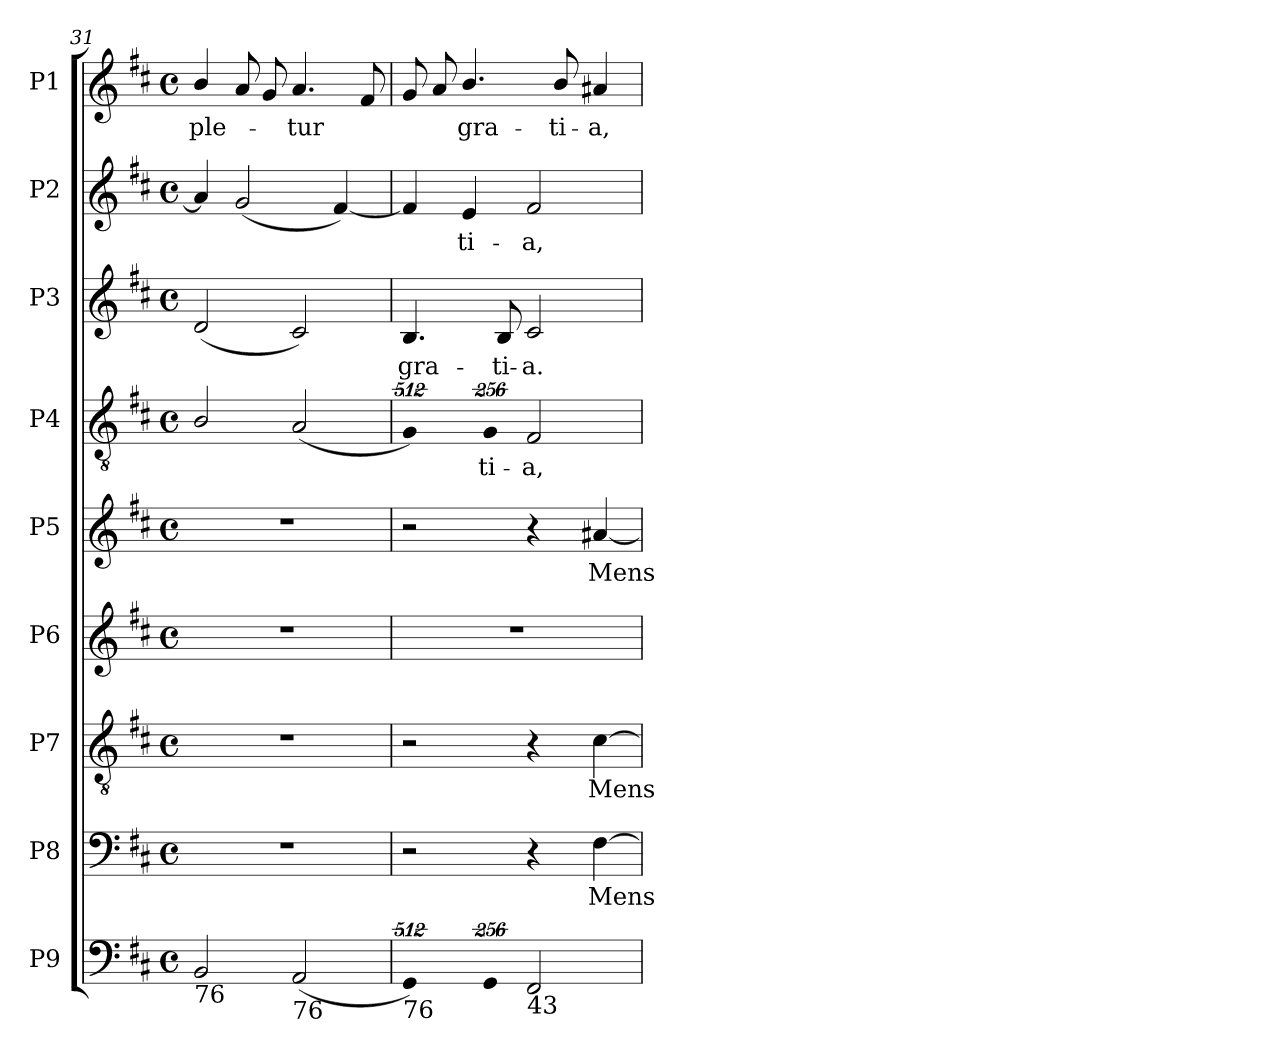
**kern	**kern	**text	**kern	**text	**kern	**kern	**text	**kern	**text	**kern	**text	**kern	**text	**kern	**text
*part9	*part8	*part8	*part7	*part7	*part6	*part5	*part5	*part4	*part4	*part3	*part3	*part2	*part2	*part1	*part1
*staff9	*staff8	*staff8	*staff7	*staff7	*staff6	*staff5	*staff5	*staff4	*staff4	*staff3	*staff3	*staff2	*staff2	*staff1	*staff1
*I"P9	*I"P8	*	*I"P7	*	*I"P6	*I"P5	*	*I"P4	*	*I"P3	*	*I"P2	*	*I"P1	*
*clefF4	*clefF4	*	*clefGv2	*	*clefG2	*clefG2	*	*clefGv2	*	*clefG2	*	*clefG2	*	*clefG2	*
*	*	*	*ITrd7c12	*	*	*	*	*ITrd7c12	*	*	*	*	*	*	*
*k[f#c#]	*k[f#c#]	*	*k[f#c#]	*	*k[f#c#]	*k[f#c#]	*	*k[f#c#]	*	*k[f#c#]	*	*k[f#c#]	*	*k[f#c#]	*
*D:	*D:	*	*D:	*	*D:	*D:	*	*D:	*	*D:	*	*D:	*	*D:	*
*M4/4	*M4/4	*	*M4/4	*	*M4/4	*M4/4	*	*M4/4	*	*M4/4	*	*M4/4	*	*M4/4	*
*met(c)	*met(c)	*	*met(c)	*	*met(c)	*met(c)	*	*met(c)	*	*met(c)	*	*met(c)	*	*met(c)	*
=31	=31	=31	=31	=31	=31	=31	=31	=31	=31	=31	=31	=31	=31	=31	=31
!LO:TX:b:t=76	!	!	!	!	!	!	!	!	!	!	!	!	!	!	!
!	!	!	!	!	!	!	!	!	!	!	!	!	!	!	!LO:LY:b:color=#000000
2BBi/	1r	.	1r	.	1r	1r	.	2BBi/	.	(2di/	.	4ai/]	.	4bi/	-ple-
.	.	.	.	.	.	.	.	.	.	.	.	(2gi/	.	8ai/	.
.	.	.	.	.	.	.	.	.	.	.	.	.	.	8gi/	.
!LO:TX:b:t=76	!	!	!	!	!	!	!	!	!	!	!	!	!	!	!
!	!	!	!	!	!	!	!	!	!	!	!	!	!	!	!LO:LY:b:color=#000000
(2AAi/	.	.	.	.	.	.	.	(2AAi/	.	2c#i/)	.	.	.	4.ai/	-tur
.	.	.	.	.	.	.	.	.	.	.	.	[4f#i/)	.	.	.
.	.	.	.	.	.	.	.	.	.	.	.	.	.	8f#i/	.
=32	=32	=32	=32	=32	=32	=32	=32	=32	=32	=32	=32	=32	=32	=32	=32
!LO:N:vis=2	!	!	!	!	!	!	!	!LO:N:vis=2	!	!	!	!	!	!	!
!LO:TX:b:t=76	!	!	!	!	!	!	!	!	!	!	!	!	!	!	!
!	!	!	!	!	!	!	!	!	!	!	!LO:LY:b:color=#000000	!	!	!	!
1024%341GGi/)	2r	.	2r	.	1r	2r	.	1024%341GGi/)	.	4.Bi/	gra-	4f#i/]	.	8gi/	.
.	.	.	.	.	.	.	.	.	.	.	.	.	.	8ai/	.
!	!	!	!	!	!	!	!	!	!	!	!	!	!LO:LY:b:color=#000000	!	!
!	!	!	!	!	!	!	!	!	!	!	!	!	!	!	!LO:LY:b:color=#000000
.	.	.	.	.	.	.	.	.	.	.	.	4ei/	-ti-	4.bi/	gra-
!LO:N:vis=4	!	!	!	!	!	!	!	!LO:N:vis=4	!	!	!	!	!	!	!
!	!	!	!	!	!	!	!	!	!LO:LY:b:color=#000000	!	!	!	!	!	!
1024%171GGi/	.	.	.	.	.	.	.	1024%171GGi/	-ti-	.	.	.	.	.	.
!	!	!	!	!	!	!	!	!	!	!	!LO:LY:b:color=#000000	!	!	!	!
.	.	.	.	.	.	.	.	.	.	8Bi/	-ti-	.	.	.	.
!	!	!	!	!	!	!	!	!	!LO:LY:b:color=#000000	!	!	!	!	!	!
!	!	!	!	!	!	!	!	!	!	!	!LO:LY:b:color=#000000	!	!	!	!
!LO:TX:b:t=43	!	!	!	!	!	!	!	!	!	!	!	!	!	!	!
!	!	!	!	!	!	!	!	!	!	!	!	!	!LO:LY:b:color=#000000	!	!
2FF#i/	4r	.	4r	.	.	4r	.	2FF#i/	-a,	2c#i/	-a.	2f#i/	-a,	.	.
!	!	!	!	!	!	!	!	!	!	!	!	!	!	!	!LO:LY:b:color=#000000
.	.	.	.	.	.	.	.	.	.	.	.	.	.	8bi/	-ti-
!	!	!LO:LY:b:color=#000000	!	!	!	!	!	!	!	!	!	!	!	!	!
!	!	!	!	!LO:LY:b:color=#000000	!	!	!	!	!	!	!	!	!	!	!
!	!	!	!	!	!	!	!LO:LY:b:color=#000000	!	!	!	!	!	!	!	!
!	!	!	!	!	!	!	!	!	!	!	!	!	!	!	!LO:LY:b:color=#000000
.	[4F#i\	Mens	[4C#i\	Mens	.	[4a#Xi/	Mens	.	.	.	.	.	.	4a#Xi/	-a,
=	=	=	=	=	=	=	=	=	=	=	=	=	=	=	=
*-	*-	*-	*-	*-	*-	*-	*-	*-	*-	*-	*-	*-	*-	*-	*-
